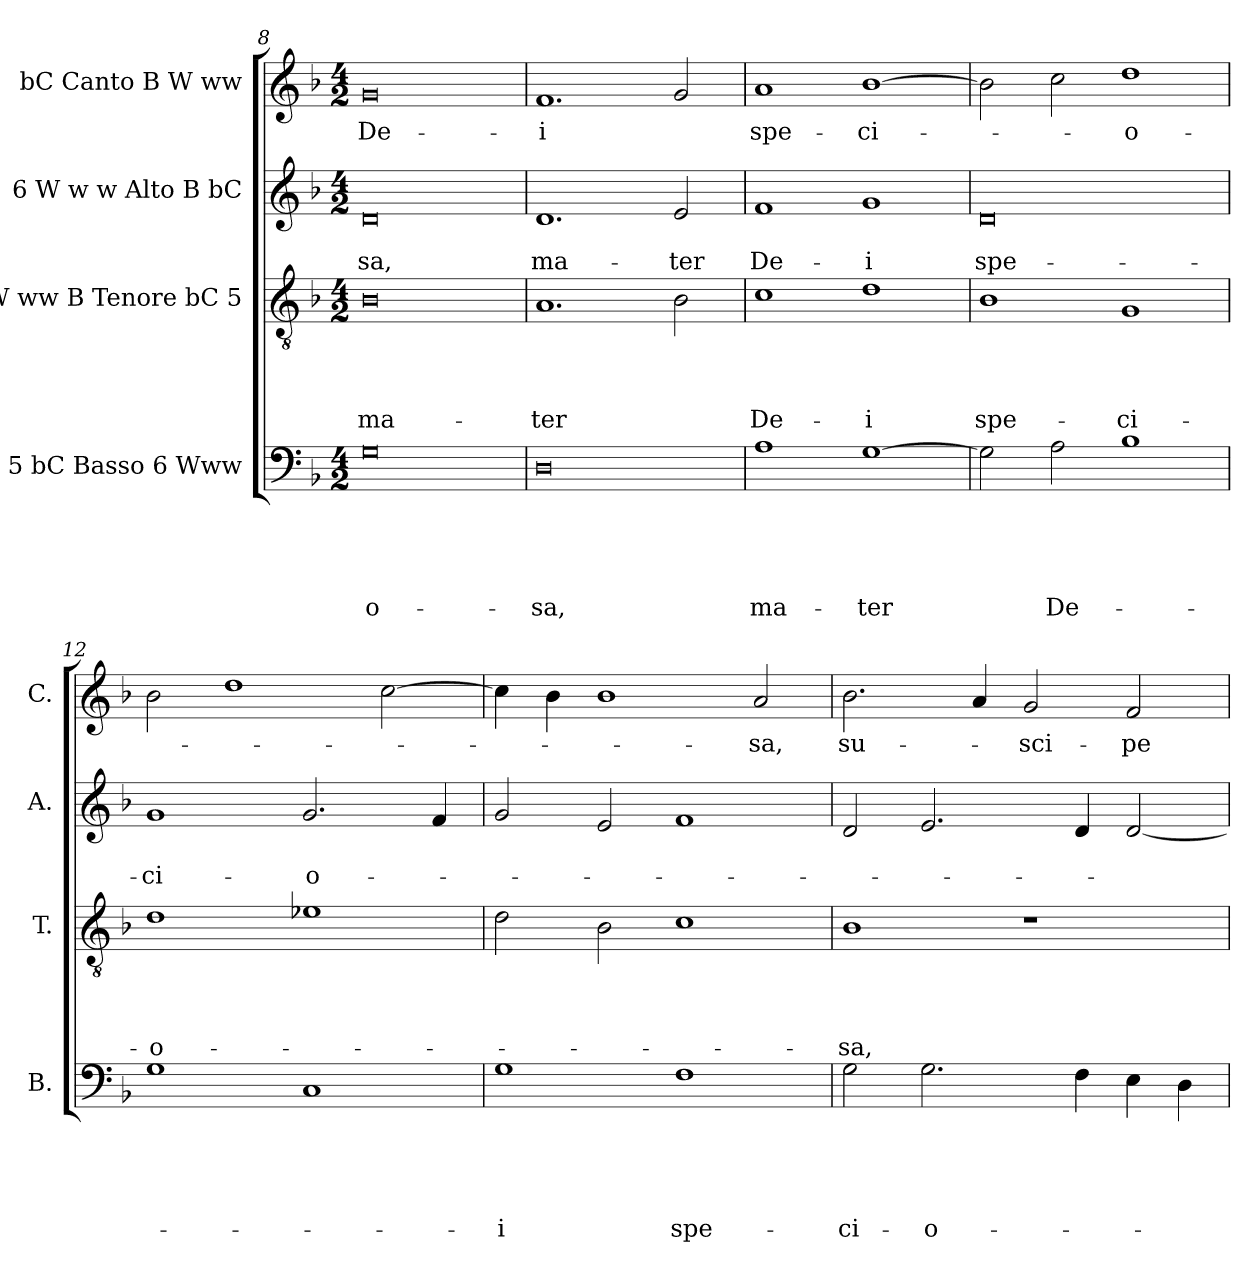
**kern	**text	**text	**text	**text	**text	**kern	**text	**text	**text	**text	**kern	**text	**text	**kern	**text
*part4	*part4	*part4	*part4	*part4	*part4	*part3	*part3	*part3	*part3	*part3	*part2	*part2	*part2	*part1	*part1
*staff4	*staff4	*staff4	*staff4	*staff4	*staff4	*staff3	*staff3	*staff3	*staff3	*staff3	*staff2	*staff2	*staff2	*staff1	*staff1
*I"5 bC Basso 6 Www	*	*	*	*	*	*I"W ww B Tenore bC 5	*	*	*	*	*I"6 W w w Alto B bC	*	*	*I"bC Canto B W ww	*
*I'B.	*	*	*	*	*	*I'T.	*	*	*	*	*I'A.	*	*	*I'C.	*
*clefF4	*	*	*	*	*	*clefGv2	*	*	*	*	*clefG2	*	*	*clefG2	*
*k[b-]	*	*	*	*	*	*k[b-]	*	*	*	*	*k[b-]	*	*	*k[b-]	*
*F:	*	*	*	*	*	*F:	*	*	*	*	*F:	*	*	*F:	*
*M4/2	*	*	*	*	*	*M4/2	*	*	*	*	*M4/2	*	*	*M4/2	*
=8	=8	=8	=8	=8	=8	=8	=8	=8	=8	=8	=8	=8	=8	=8	=8
!	!	!	!	!	!LO:LY:b:rj	!	!	!	!	!LO:LY:b	!	!	!LO:LY:b	!	!LO:LY:b
0G	.	.	.	.	-o-	0B-	.	.	.	ma-	0d	.	-sa,	0g	De-
=9	=9	=9	=9	=9	=9	=9	=9	=9	=9	=9	=9	=9	=9	=9	=9
!	!	!	!	!	!LO:LY:b	!	!	!	!	!LO:LY:b	!	!	!LO:LY:b	!	!LO:LY:b:rj
0D	.	.	.	.	-sa,	1.A	.	.	.	-ter	1.d	.	ma-	1.f	-i
!	!	!	!	!	!	!	!	!	!	!	!	!	!LO:LY:b	!	!
.	.	.	.	.	.	2B-\	.	.	.	.	2e/	.	-ter	2g/	.
=10	=10	=10	=10	=10	=10	=10	=10	=10	=10	=10	=10	=10	=10	=10	=10
!	!	!	!	!	!LO:LY:b	!	!	!	!	!LO:LY:b	!	!	!LO:LY:b	!	!LO:LY:b
1A	.	.	.	.	ma-	1c	.	.	.	De-	1f	.	De-	1a	spe-
!	!	!	!	!	!LO:LY:b	!	!	!	!	!LO:LY:b:rj	!	!	!LO:LY:b:rj	!	!LO:LY:b
[>1G	.	.	.	.	-ter	1d	.	.	.	-i	1g	.	-i	[>1b-	-ci-
=11	=11	=11	=11	=11	=11	=11	=11	=11	=11	=11	=11	=11	=11	=11	=11
!	!	!	!	!	!	!	!	!	!	!LO:LY:b	!	!	!LO:LY:b	!	!
2G\]	.	.	.	.	.	1B-	.	.	.	spe-	0d	.	spe-	2b-\]	.
!	!	!	!	!	!LO:LY:b	!	!	!	!	!	!	!	!	!	!
2A\	.	.	.	.	De-	.	.	.	.	.	.	.	.	2cc\	.
!	!	!	!	!	!	!	!	!	!	!LO:LY:b	!	!	!	!	!LO:LY:b:rj
1B-	.	.	.	.	.	1G	.	.	.	-ci-	.	.	.	1dd	-o-
=12	=12	=12	=12	=12	=12	=12	=12	=12	=12	=12	=12	=12	=12	=12	=12
!	!	!	!	!	!	!	!	!	!	!LO:LY:b:rj	!	!	!LO:LY:b	!	!
1G	.	.	.	.	.	1d	.	.	.	-o-	1g	.	-ci-	2b-\	.
.	.	.	.	.	.	.	.	.	.	.	.	.	.	1dd	.
!	!	!	!	!	!	!	!	!	!	!	!	!	!LO:LY:b	!	!
1C	.	.	.	.	.	1e-	.	.	.	.	2.g/	.	-o-	.	.
.	.	.	.	.	.	.	.	.	.	.	.	.	.	[>2cc\	.
.	.	.	.	.	.	.	.	.	.	.	4f/	.	.	.	.
=13	=13	=13	=13	=13	=13	=13	=13	=13	=13	=13	=13	=13	=13	=13	=13
!	!	!	!	!	!LO:LY:b:rj	!	!	!	!	!	!	!	!	!	!
1G	.	.	.	.	-i	2d\	.	.	.	.	2g/	.	.	4cc\]	.
.	.	.	.	.	.	.	.	.	.	.	.	.	.	4b-\	.
.	.	.	.	.	.	2B-\	.	.	.	.	2e/	.	.	1b-	.
!	!	!	!	!	!LO:LY:b	!	!	!	!	!	!	!	!	!	!
1F	.	.	.	.	spe-	1c	.	.	.	.	1f	.	.	.	.
!	!	!	!	!	!	!	!	!	!	!	!	!	!	!	!LO:LY:b
.	.	.	.	.	.	.	.	.	.	.	.	.	.	2a/	-sa,
!!LO:LB:g=z
=14	=14	=14	=14	=14	=14	=14	=14	=14	=14	=14	=14	=14	=14	=14	=14
!	!	!	!	!	!LO:LY:b	!	!	!	!	!LO:LY:b	!	!	!	!	!LO:LY:b
2G\	.	.	.	.	-ci-	1B-	.	.	.	-sa,	2d/	.	.	2.b-\	su-
!	!	!	!	!	!LO:LY:b	!	!	!	!	!	!	!	!	!	!
2.G\	.	.	.	.	-o-	.	.	.	.	.	2.e/	.	.	.	.
.	.	.	.	.	.	.	.	.	.	.	.	.	.	4a/	.
!	!	!	!	!	!	!	!	!	!	!	!	!	!	!	!LO:LY:b
.	.	.	.	.	.	1r	.	.	.	.	.	.	.	2g/	-sci-
4F\	.	.	.	.	.	.	.	.	.	.	4d/	.	.	.	.
!	!	!	!	!	!	!	!	!	!	!	!	!	!	!	!LO:LY:b
4E\	.	.	.	.	.	.	.	.	.	.	[<2d/	.	.	2f/	-pe
4D\	.	.	.	.	.	.	.	.	.	.	.	.	.	.	.
=	=	=	=	=	=	=	=	=	=	=	=	=	=	=	=
*-	*-	*-	*-	*-	*-	*-	*-	*-	*-	*-	*-	*-	*-	*-	*-
